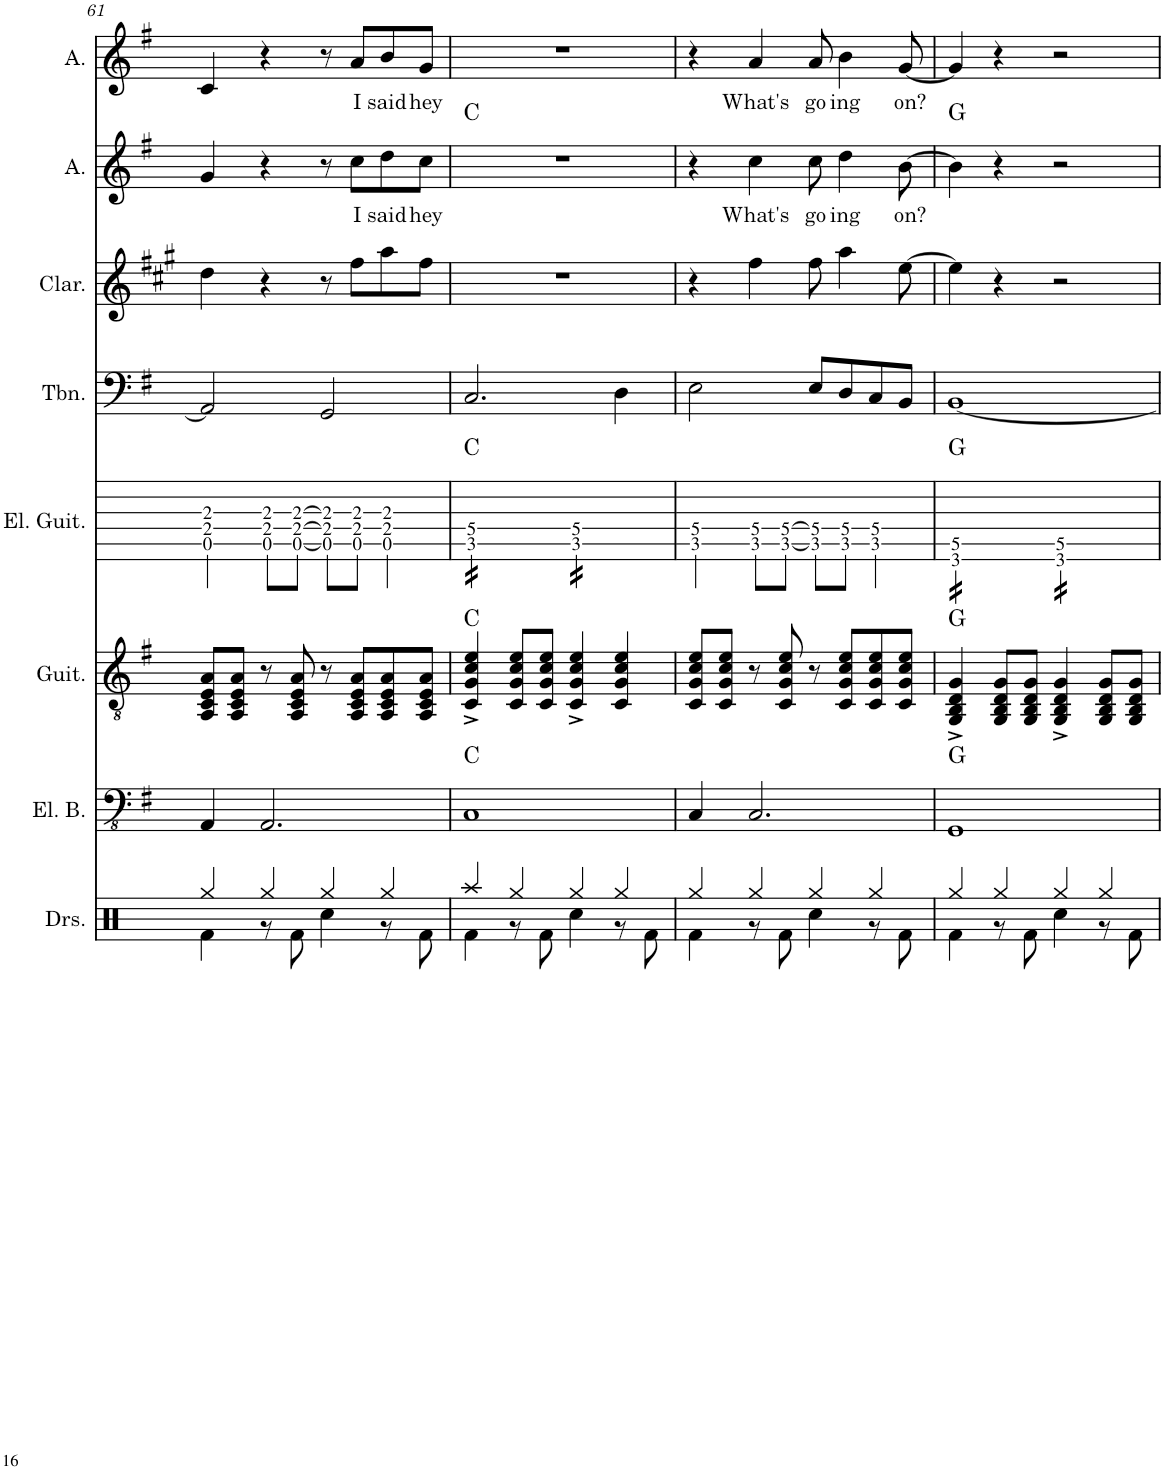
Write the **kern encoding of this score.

**kern	**kern	**harte	**kern	**harte	**kern	**harte	**kern	**kern	**kern	**text	**harte	**kern	**text
*part8	*part7	*part7	*part6	*part6	*part5	*part5	*part4	*part3	*part2	*part2	*part2	*part1	*part1
*staff8	*staff7	*	*staff6	*	*staff5	*	*staff4	*staff3	*staff2	*staff2	*	*staff1	*staff1
*I"Drumset	*I"Electric Bass	*	*I"Acoustic Guitar	*	*I"Electric Guitar	*	*I"Trombone	*I"Clarinette	*I"Alto	*	*	*I"Alto	*
*I'Drs.	*I'El. B.	*	*I'Guit.	*	*I'El. Guit.	*	*I'Tbn.	*I'Clar.	*I'A.	*	*	*I'A.	*
!!LO:PB:g=z
*clefX	*clefFv4	*	*clefGv2	*	*	*	*clefF4	*clefG2	*clefG2	*	*	*clefG2	*
*	*	*	*	*	*	*	*	*Trd1c2	*	*	*	*	*
*k[]	*k[f#]	*	*k[f#]	*	*k[f#]	*	*k[f#]	*k[f#c#g#]	*k[f#]	*	*	*k[f#]	*
*M4/4	*M4/4	*	*M4/4	*	*M4/4	*	*M4/4	*M4/4	*M4/4	*	*	*M4/4	*
=61	=61	=61	=61	=61	=61	=61	=61	=61	=61	=61	=61	=61	=61
*^	*	*	*	*	*	*	*	*	*	*	*	*	*
4Rgg/	4Rf\	4AAA/	.	8AA/ 8C/ 8E/ 8A/L	.	4AA\ 4E\ 4A\	.	2AA/]	4dd\	4g/	.	.	4c/	.
.	.	.	.	8AA/ 8C/ 8E/ 8A/J	.	.	.	.	.	.	.	.	.	.
4Rgg/	8r	2.AAA/	.	8r	.	8AA\ 8E\ 8A\L	.	.	4r	4r	.	.	4r	.
.	8Rf\	.	.	8AA/ 8C/ 8E/ 8A/	.	[8AA\ [8E\ [8A\J	.	.	.	.	.	.	.	.
4Rgg/	4Rcc\	.	.	8r	.	8AA\] 8E\] 8A\]L	.	2GG/	8r	8r	.	.	8r	.
!	!	!	!	!	!	!	!	!	!	!	!LO:LY:b	!	!	!LO:LY:b
.	.	.	.	8AA/ 8C/ 8E/ 8A/L	.	8AA\ 8E\ 8A\J	.	.	8ff#\L	8cc\L	I	.	8a/L	I
!	!	!	!	!	!	!	!	!	!	!	!LO:LY:b	!	!	!LO:LY:b
4Rgg/	8r	.	.	8AA/ 8C/ 8E/ 8A/	.	4AA\ 4E\ 4A\	.	.	8aa\	8dd\	said	.	8b/	said
!	!	!	!	!	!	!	!	!	!	!	!LO:LY:b	!	!	!LO:LY:b
.	8Rf\	.	.	8AA/ 8C/ 8E/ 8A/J	.	.	.	.	8ff#\J	8cc\J	hey	.	8g/J	hey
=62	=62	=62	=62	=62	=62	=62	=62	=62	=62	=62	=62	=62	=62	=62
4Raa/	4Rf\	1CC	C:maj	4C/^ 4G/^ 4c/^ 4e/^	C:maj	2C\ 2G\	C:maj	2.C/	1r	1r	.	C:maj	1r	.
4Rgg/	8r	.	.	8C/ 8G/ 8c/ 8e/L	.	.	.	.	.	.	.	.	.	.
.	8Rf\	.	.	8C/ 8G/ 8c/ 8e/J	.	.	.	.	.	.	.	.	.	.
4Rgg/	4Rcc\	.	.	4C/^ 4G/^ 4c/^ 4e/^	.	2C\ 2G\	.	.	.	.	.	.	.	.
4Rgg/	8r	.	.	4C/ 4G/ 4c/ 4e/	.	.	.	4D\	.	.	.	.	.	.
.	8Rf\	.	.	.	.	.	.	.	.	.	.	.	.	.
=63	=63	=63	=63	=63	=63	=63	=63	=63	=63	=63	=63	=63	=63	=63
4Rgg/	4Rf\	4CC/	.	8C/ 8G/ 8c/ 8e/L	.	4C\ 4G\	.	2E\	4r	4r	.	.	4r	.
.	.	.	.	8C/ 8G/ 8c/ 8e/J	.	.	.	.	.	.	.	.	.	.
!	!	!	!	!	!	!	!	!	!	!	!LO:LY:b	!	!	!LO:LY:b
4Rgg/	8r	2.CC/	.	8r	.	8C\ 8G\L	.	.	4ff#\	4cc\	What's	.	4a/	What's
.	8Rf\	.	.	8C/ 8G/ 8c/ 8e/	.	[8C\ [8G\J	.	.	.	.	.	.	.	.
!	!	!	!	!	!	!	!	!	!	!	!LO:LY:b	!	!	!LO:LY:b
4Rgg/	4Rcc\	.	.	8r	.	8C\] 8G\]L	.	8E/L	8ff#\	8cc\	go	.	8a/	go
!	!	!	!	!	!	!	!	!	!	!	!LO:LY:b	!	!	!LO:LY:b
.	.	.	.	8C/ 8G/ 8c/ 8e/L	.	8C\ 8G\J	.	8D/	4aa\	4dd\	ing	.	4b\	ing
4Rgg/	8r	.	.	8C/ 8G/ 8c/ 8e/	.	4C\ 4G\	.	8C/	.	.	.	.	.	.
!	!	!	!	!	!	!	!	!	!	!	!LO:LY:b	!	!	!LO:LY:b
.	8Rf\	.	.	8C/ 8G/ 8c/ 8e/J	.	.	.	8BB/J	[8ee\	[8b\	on?	.	[8g/	on?
=64	=64	=64	=64	=64	=64	=64	=64	=64	=64	=64	=64	=64	=64	=64
4Rgg/	4Rf\	1GGG	G:maj	4GG/^ 4BB/^ 4D/^ 4G/^	G:maj	2GG\ 2D\	G:maj	[1BB	4ee\]	4b\]	.	G:maj	4g/]	.
4Rgg/	8r	.	.	8GG/ 8BB/ 8D/ 8G/L	.	.	.	.	4r	4r	.	.	4r	.
.	8Rf\	.	.	8GG/ 8BB/ 8D/ 8G/J	.	.	.	.	.	.	.	.	.	.
4Rgg/	4Rcc\	.	.	4GG/^ 4BB/^ 4D/^ 4G/^	.	2GG\ 2D\	.	.	2r	2r	.	.	2r	.
4Rgg/	8r	.	.	8GG/ 8BB/ 8D/ 8G/L	.	.	.	.	.	.	.	.	.	.
.	8Rf\	.	.	8GG/ 8BB/ 8D/ 8G/J	.	.	.	.	.	.	.	.	.	.
*v	*v	*	*	*	*	*	*	*	*	*	*	*	*	*
=	=	=	=	=	=	=	=	=	=	=	=	=	=
*-	*-	*-	*-	*-	*-	*-	*-	*-	*-	*-	*-	*-	*-
